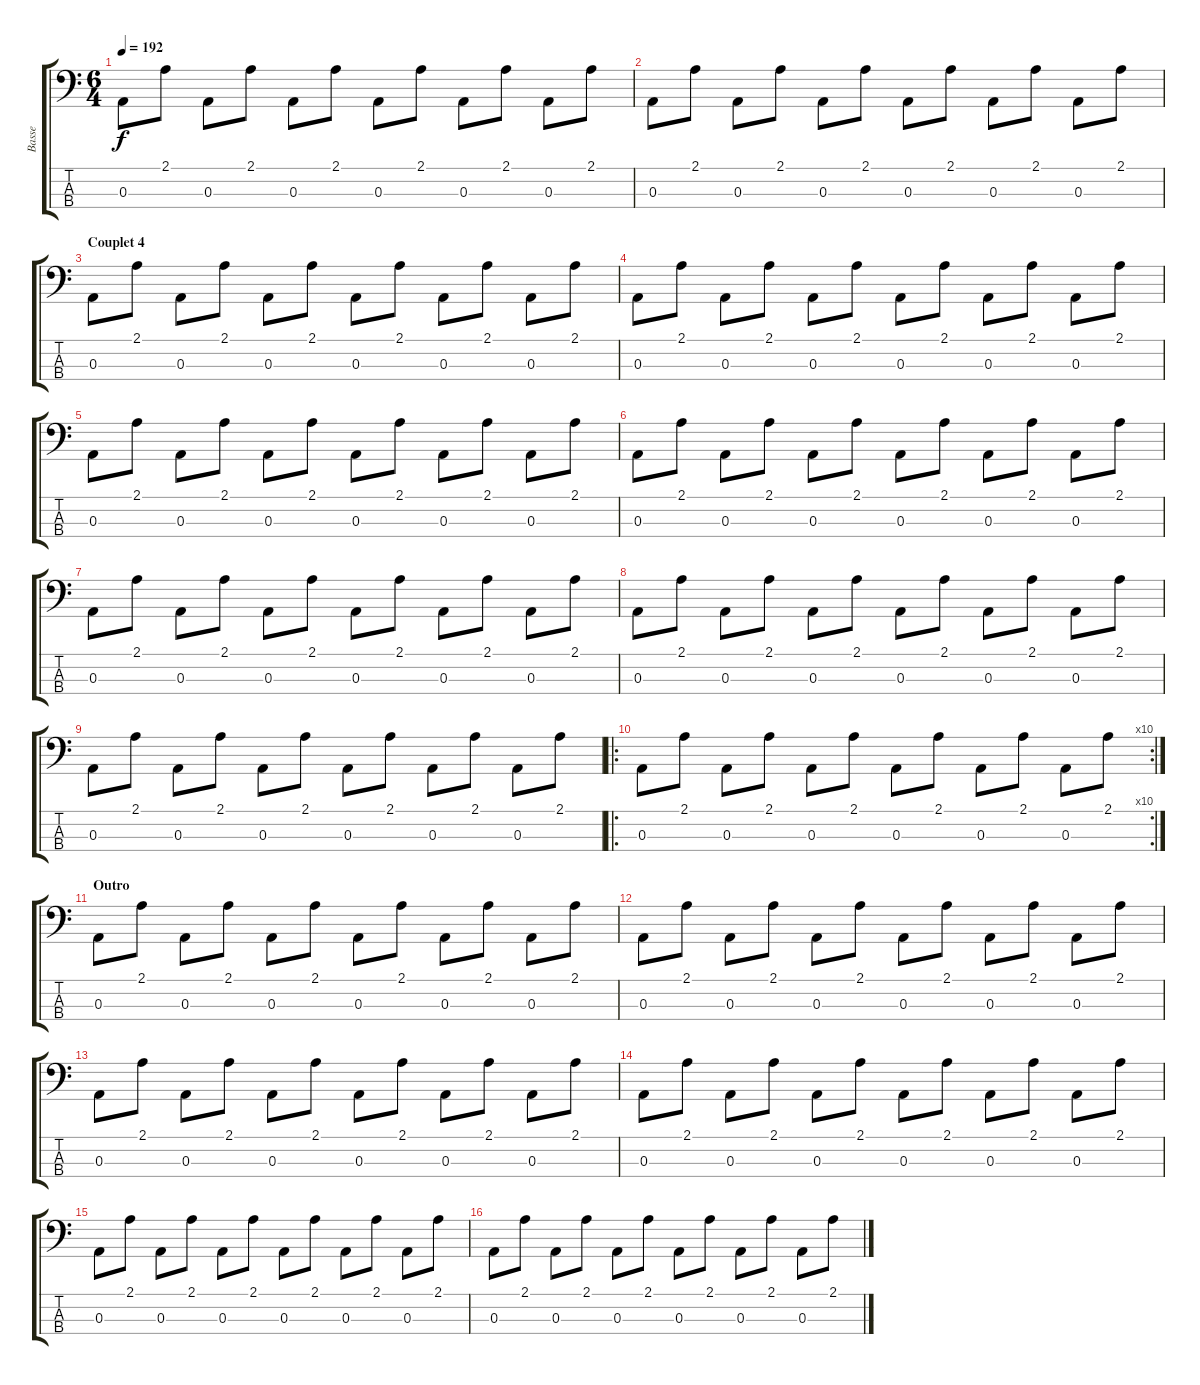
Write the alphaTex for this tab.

\track ("Basse" "Basse") {instrument electricbasspick}
\staff {score tabs}
\tuning (G2 D2 A1 E1) {hide}
\ts (6 4)
\tempo 192
\clef f4
\ks c
0.3.8{dy f} 2.1.8 0.3.8 2.1.8 0.3.8 2.1.8 0.3.8 2.1.8 0.3.8 2.1.8 0.3.8 2.1.8 |
0.3.8 2.1.8 0.3.8 2.1.8 0.3.8 2.1.8 0.3.8 2.1.8 0.3.8 2.1.8 0.3.8 2.1.8 |
\section ("" "Couplet 4")
0.3.8 2.1.8 0.3.8 2.1.8 0.3.8 2.1.8 0.3.8 2.1.8 0.3.8 2.1.8 0.3.8 2.1.8 |
0.3.8 2.1.8 0.3.8 2.1.8 0.3.8 2.1.8 0.3.8 2.1.8 0.3.8 2.1.8 0.3.8 2.1.8 |
0.3.8 2.1.8 0.3.8 2.1.8 0.3.8 2.1.8 0.3.8 2.1.8 0.3.8 2.1.8 0.3.8 2.1.8 |
0.3.8 2.1.8 0.3.8 2.1.8 0.3.8 2.1.8 0.3.8 2.1.8 0.3.8 2.1.8 0.3.8 2.1.8 |
0.3.8 2.1.8 0.3.8 2.1.8 0.3.8 2.1.8 0.3.8 2.1.8 0.3.8 2.1.8 0.3.8 2.1.8 |
0.3.8 2.1.8 0.3.8 2.1.8 0.3.8 2.1.8 0.3.8 2.1.8 0.3.8 2.1.8 0.3.8 2.1.8 |
0.3.8 2.1.8 0.3.8 2.1.8 0.3.8 2.1.8 0.3.8 2.1.8 0.3.8 2.1.8 0.3.8 2.1.8 |
\ro
\rc 10
0.3.8 2.1.8 0.3.8 2.1.8 0.3.8 2.1.8 0.3.8 2.1.8 0.3.8 2.1.8 0.3.8 2.1.8 |
\section ("" "Outro")
0.3.8{volume 12} 2.1.8 0.3.8 2.1.8 0.3.8 2.1.8 0.3.8 2.1.8 0.3.8 2.1.8 0.3.8 2.1.8 |
0.3.8 2.1.8 0.3.8 2.1.8 0.3.8 2.1.8 0.3.8 2.1.8 0.3.8 2.1.8 0.3.8 2.1.8 |
0.3.8{volume 8} 2.1.8 0.3.8 2.1.8 0.3.8 2.1.8 0.3.8 2.1.8 0.3.8 2.1.8 0.3.8 2.1.8 |
0.3.8 2.1.8 0.3.8 2.1.8 0.3.8 2.1.8 0.3.8 2.1.8 0.3.8 2.1.8 0.3.8 2.1.8 |
0.3.8{volume 4} 2.1.8 0.3.8 2.1.8 0.3.8 2.1.8 0.3.8 2.1.8 0.3.8 2.1.8 0.3.8 2.1.8 |
0.3.8 2.1.8 0.3.8 2.1.8 0.3.8 2.1.8 0.3.8 2.1.8 0.3.8 2.1.8 0.3.8 2.1.8
